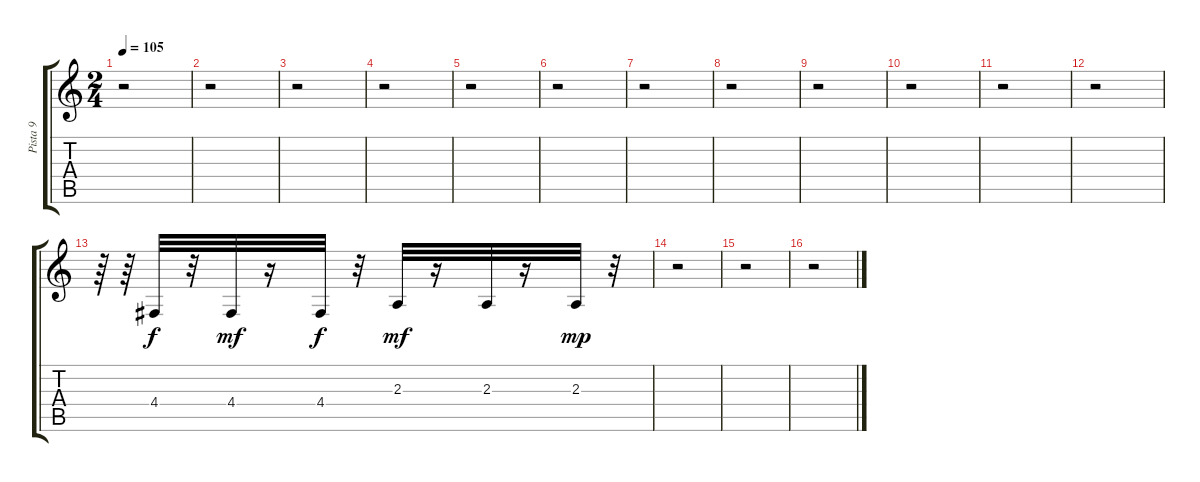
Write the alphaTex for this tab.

\track ("Pista 9" "Pista 9") {instrument trumpet}
\staff {score tabs}
\tuning (E4 B3 G3 D3 A2 E2) {hide}
\ts (2 4)
\tempo 105
\clef g2
\ks c
r.2{dy f} |
r.2 |
r.2 |
r.2 |
r.2 |
r.2 |
r.2 |
r.2 |
r.2 |
r.2 |
r.2 |
r.2 |
r.64 r.64 4.4.32 r.32 4.4.32{dy mf} r.16 4.4.32{dy f} r.32 2.3.32{dy mf} r.16 2.3.32 r.16 2.3.32{dy mp} r.32 |
r.2 |
r.2 |
r.2
